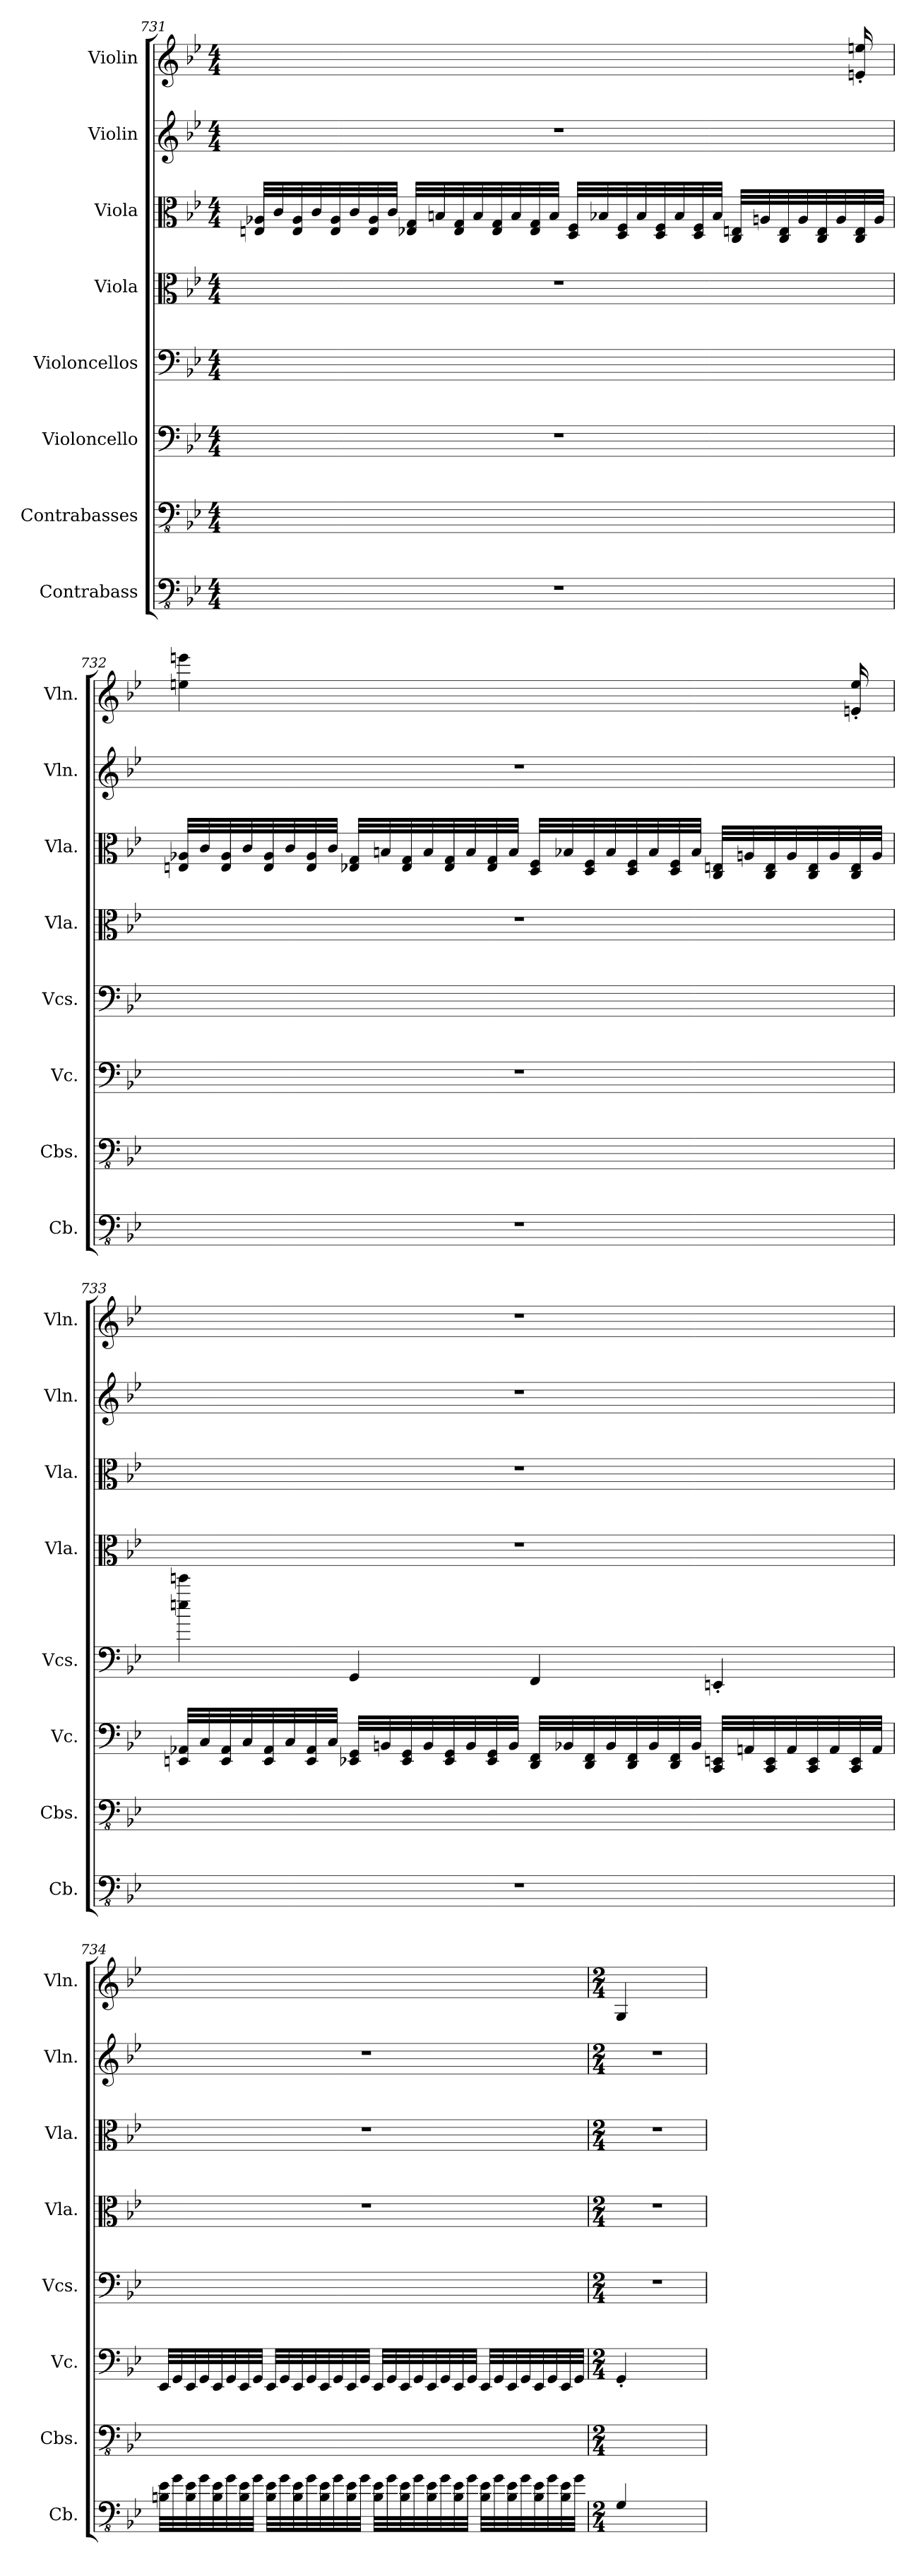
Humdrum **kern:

**kern	**kern	**kern	**kern	**kern	**kern	**kern	**kern
*part8	*part7	*part6	*part5	*part4	*part3	*part2	*part1
*staff8	*staff7	*staff6	*staff5	*staff4	*staff3	*staff2	*staff1
*I"Contrabass	*I"Contrabasses	*I"Violoncello	*I"Violoncellos	*I"Viola	*I"Viola	*I"Violin	*I"Violin
*I'Cb.	*I'Cbs.	*I'Vc.	*I'Vcs.	*I'Vla.	*I'Vla.	*I'Vln.	*I'Vln.
!!LO:PB:g=z
*clefFv4	*clefFv4	*clefF4	*clefF4	*clefC3	*clefC3	*clefG2	*clefG2
*ITrd7c12	*	*	*	*	*	*	*
*k[b-e-]	*k[b-e-]	*k[b-e-]	*k[b-e-]	*k[b-e-]	*k[b-e-]	*k[b-e-]	*k[b-e-]
*M4/4	*M4/4	*M4/4	*M4/4	*M4/4	*M4/4	*M4/4	*M4/4
=731	=731	=731	=731	=731	=731	=731	=731
1r	1ryy	1r	1ryy	1r	32En/ 32A-X/LLL	1r	2ryy
.	.	.	.	.	32c/	.	.
.	.	.	.	.	32E/ 32A-/	.	.
.	.	.	.	.	32c/	.	.
.	.	.	.	.	32E/ 32A-/	.	.
.	.	.	.	.	32c/	.	.
.	.	.	.	.	32E/ 32A-/	.	.
.	.	.	.	.	32c/JJJ	.	.
.	.	.	.	.	32E-X/ 32G/LLL	.	.
.	.	.	.	.	32Bn/	.	.
.	.	.	.	.	32E-/ 32G/	.	.
.	.	.	.	.	32B/	.	.
.	.	.	.	.	32E-/ 32G/	.	.
.	.	.	.	.	32B/	.	.
.	.	.	.	.	32E-/ 32G/	.	.
.	.	.	.	.	32B/JJJ	.	.
.	.	.	.	.	32D/ 32F/LLL	.	4ryy
.	.	.	.	.	32B-X/	.	.
.	.	.	.	.	32D/ 32F/	.	.
.	.	.	.	.	32B-/	.	.
.	.	.	.	.	32D/ 32F/	.	.
.	.	.	.	.	32B-/	.	.
.	.	.	.	.	32D/ 32F/	.	.
.	.	.	.	.	32B-/JJJ	.	.
.	.	.	.	.	32C/ 32En/LLL	.	8ryy
.	.	.	.	.	32An/	.	.
.	.	.	.	.	32C/ 32E/	.	.
.	.	.	.	.	32A/	.	.
.	.	.	.	.	32C/ 32E/	.	16ryy
.	.	.	.	.	32A/	.	.
.	.	.	.	.	32C/ 32E/	.	16en/' 16een/'
.	.	.	.	.	32A/JJJ	.	.
!!LO:PB:g=z
=732	=732	=732	=732	=732	=732	=732	=732
1r	1ryy	1r	1ryy	1r	32En/ 32A-X/LLL	1r	4een\ 4eeen\
.	.	.	.	.	32c/	.	.
.	.	.	.	.	32E/ 32A-/	.	.
.	.	.	.	.	32c/	.	.
.	.	.	.	.	32E/ 32A-/	.	.
.	.	.	.	.	32c/	.	.
.	.	.	.	.	32E/ 32A-/	.	.
.	.	.	.	.	32c/JJJ	.	.
.	.	.	.	.	32E-X/ 32G/LLL	.	4ryy
.	.	.	.	.	32Bn/	.	.
.	.	.	.	.	32E-/ 32G/	.	.
.	.	.	.	.	32B/	.	.
.	.	.	.	.	32E-/ 32G/	.	.
.	.	.	.	.	32B/	.	.
.	.	.	.	.	32E-/ 32G/	.	.
.	.	.	.	.	32B/JJJ	.	.
.	.	.	.	.	32D/ 32F/LLL	.	4ryy
.	.	.	.	.	32B-X/	.	.
.	.	.	.	.	32D/ 32F/	.	.
.	.	.	.	.	32B-/	.	.
.	.	.	.	.	32D/ 32F/	.	.
.	.	.	.	.	32B-/	.	.
.	.	.	.	.	32D/ 32F/	.	.
.	.	.	.	.	32B-/JJJ	.	.
.	.	.	.	.	32C/ 32En/LLL	.	8ryy
.	.	.	.	.	32An/	.	.
.	.	.	.	.	32C/ 32E/	.	.
.	.	.	.	.	32A/	.	.
.	.	.	.	.	32C/ 32E/	.	16ryy
.	.	.	.	.	32A/	.	.
.	.	.	.	.	32C/ 32E/	.	16en/' 16ee/'
.	.	.	.	.	32A/JJJ	.	.
!!LO:PB:g=z
=733	=733	=733	=733	=733	=733	=733	=733
1r	1ryy	32EEn/ 32AA-X/LLL	4een\ 4eeen\	1r	1r	1r	1r
.	.	32C/	.	.	.	.	.
.	.	32EE/ 32AA-/	.	.	.	.	.
.	.	32C/	.	.	.	.	.
.	.	32EE/ 32AA-/	.	.	.	.	.
.	.	32C/	.	.	.	.	.
.	.	32EE/ 32AA-/	.	.	.	.	.
.	.	32C/JJJ	.	.	.	.	.
.	.	32EE-X/ 32GG/LLL	4GG/	.	.	.	.
.	.	32BBn/	.	.	.	.	.
.	.	32EE-/ 32GG/	.	.	.	.	.
.	.	32BB/	.	.	.	.	.
.	.	32EE-/ 32GG/	.	.	.	.	.
.	.	32BB/	.	.	.	.	.
.	.	32EE-/ 32GG/	.	.	.	.	.
.	.	32BB/JJJ	.	.	.	.	.
.	.	32DD/ 32FF/LLL	4FF/	.	.	.	.
.	.	32BB-X/	.	.	.	.	.
.	.	32DD/ 32FF/	.	.	.	.	.
.	.	32BB-/	.	.	.	.	.
.	.	32DD/ 32FF/	.	.	.	.	.
.	.	32BB-/	.	.	.	.	.
.	.	32DD/ 32FF/	.	.	.	.	.
.	.	32BB-/JJJ	.	.	.	.	.
.	.	32CC/ 32EEn/LLL	4EEn'/	.	.	.	.
.	.	32AAn/	.	.	.	.	.
.	.	32CC/ 32EE/	.	.	.	.	.
.	.	32AA/	.	.	.	.	.
.	.	32CC/ 32EE/	.	.	.	.	.
.	.	32AA/	.	.	.	.	.
.	.	32CC/ 32EE/	.	.	.	.	.
.	.	32AA/JJJ	.	.	.	.	.
!!LO:PB:g=z
=734	=734	=734	=734	=734	=734	=734	=734
32BBBn\ 32EE-\LLL	1ryy	32EE-/LLL	1ryy	1r	1r	1r	1ryy
32GG\	.	32GG/	.	.	.	.	.
32BBB\ 32EE-\	.	32EE-/	.	.	.	.	.
32GG\	.	32GG/	.	.	.	.	.
32BBB\ 32EE-\	.	32EE-/	.	.	.	.	.
32GG\	.	32GG/	.	.	.	.	.
32BBB\ 32EE-\	.	32EE-/	.	.	.	.	.
32GG\JJJ	.	32GG/JJJ	.	.	.	.	.
32BBB\ 32EE-\LLL	.	32EE-/LLL	.	.	.	.	.
32GG\	.	32GG/	.	.	.	.	.
32BBB\ 32EE-\	.	32EE-/	.	.	.	.	.
32GG\	.	32GG/	.	.	.	.	.
32BBB\ 32EE-\	.	32EE-/	.	.	.	.	.
32GG\	.	32GG/	.	.	.	.	.
32BBB\ 32EE-\	.	32EE-/	.	.	.	.	.
32GG\JJJ	.	32GG/JJJ	.	.	.	.	.
32BBB\ 32EE-\LLL	.	32EE-/LLL	.	.	.	.	.
32GG\	.	32GG/	.	.	.	.	.
32BBB\ 32EE-\	.	32EE-/	.	.	.	.	.
32GG\	.	32GG/	.	.	.	.	.
32BBB\ 32EE-\	.	32EE-/	.	.	.	.	.
32GG\	.	32GG/	.	.	.	.	.
32BBB\ 32EE-\	.	32EE-/	.	.	.	.	.
32GG\JJJ	.	32GG/JJJ	.	.	.	.	.
32BBB\ 32EE-\LLL	.	32EE-/LLL	.	.	.	.	.
32GG\	.	32GG/	.	.	.	.	.
32BBB\ 32EE-\	.	32EE-/	.	.	.	.	.
32GG\	.	32GG/	.	.	.	.	.
32BBB\ 32EE-\	.	32EE-/	.	.	.	.	.
32GG\	.	32GG/	.	.	.	.	.
32BBB\ 32EE-\	.	32EE-/	.	.	.	.	.
32GG\JJJ	.	32GG/JJJ	.	.	.	.	.
=735	=735	=735	=735	=735	=735	=735	=735
*M2/4	*M2/4	*M2/4	*M2/4	*M2/4	*M2/4	*M2/4	*M2/4
4GGG/	2ryy	4GG'/	2r	2r	2r	2r	4G/
4ryy	.	4ryy	.	.	.	.	4ryy
=	=	=	=	=	=	=	=
*-	*-	*-	*-	*-	*-	*-	*-
